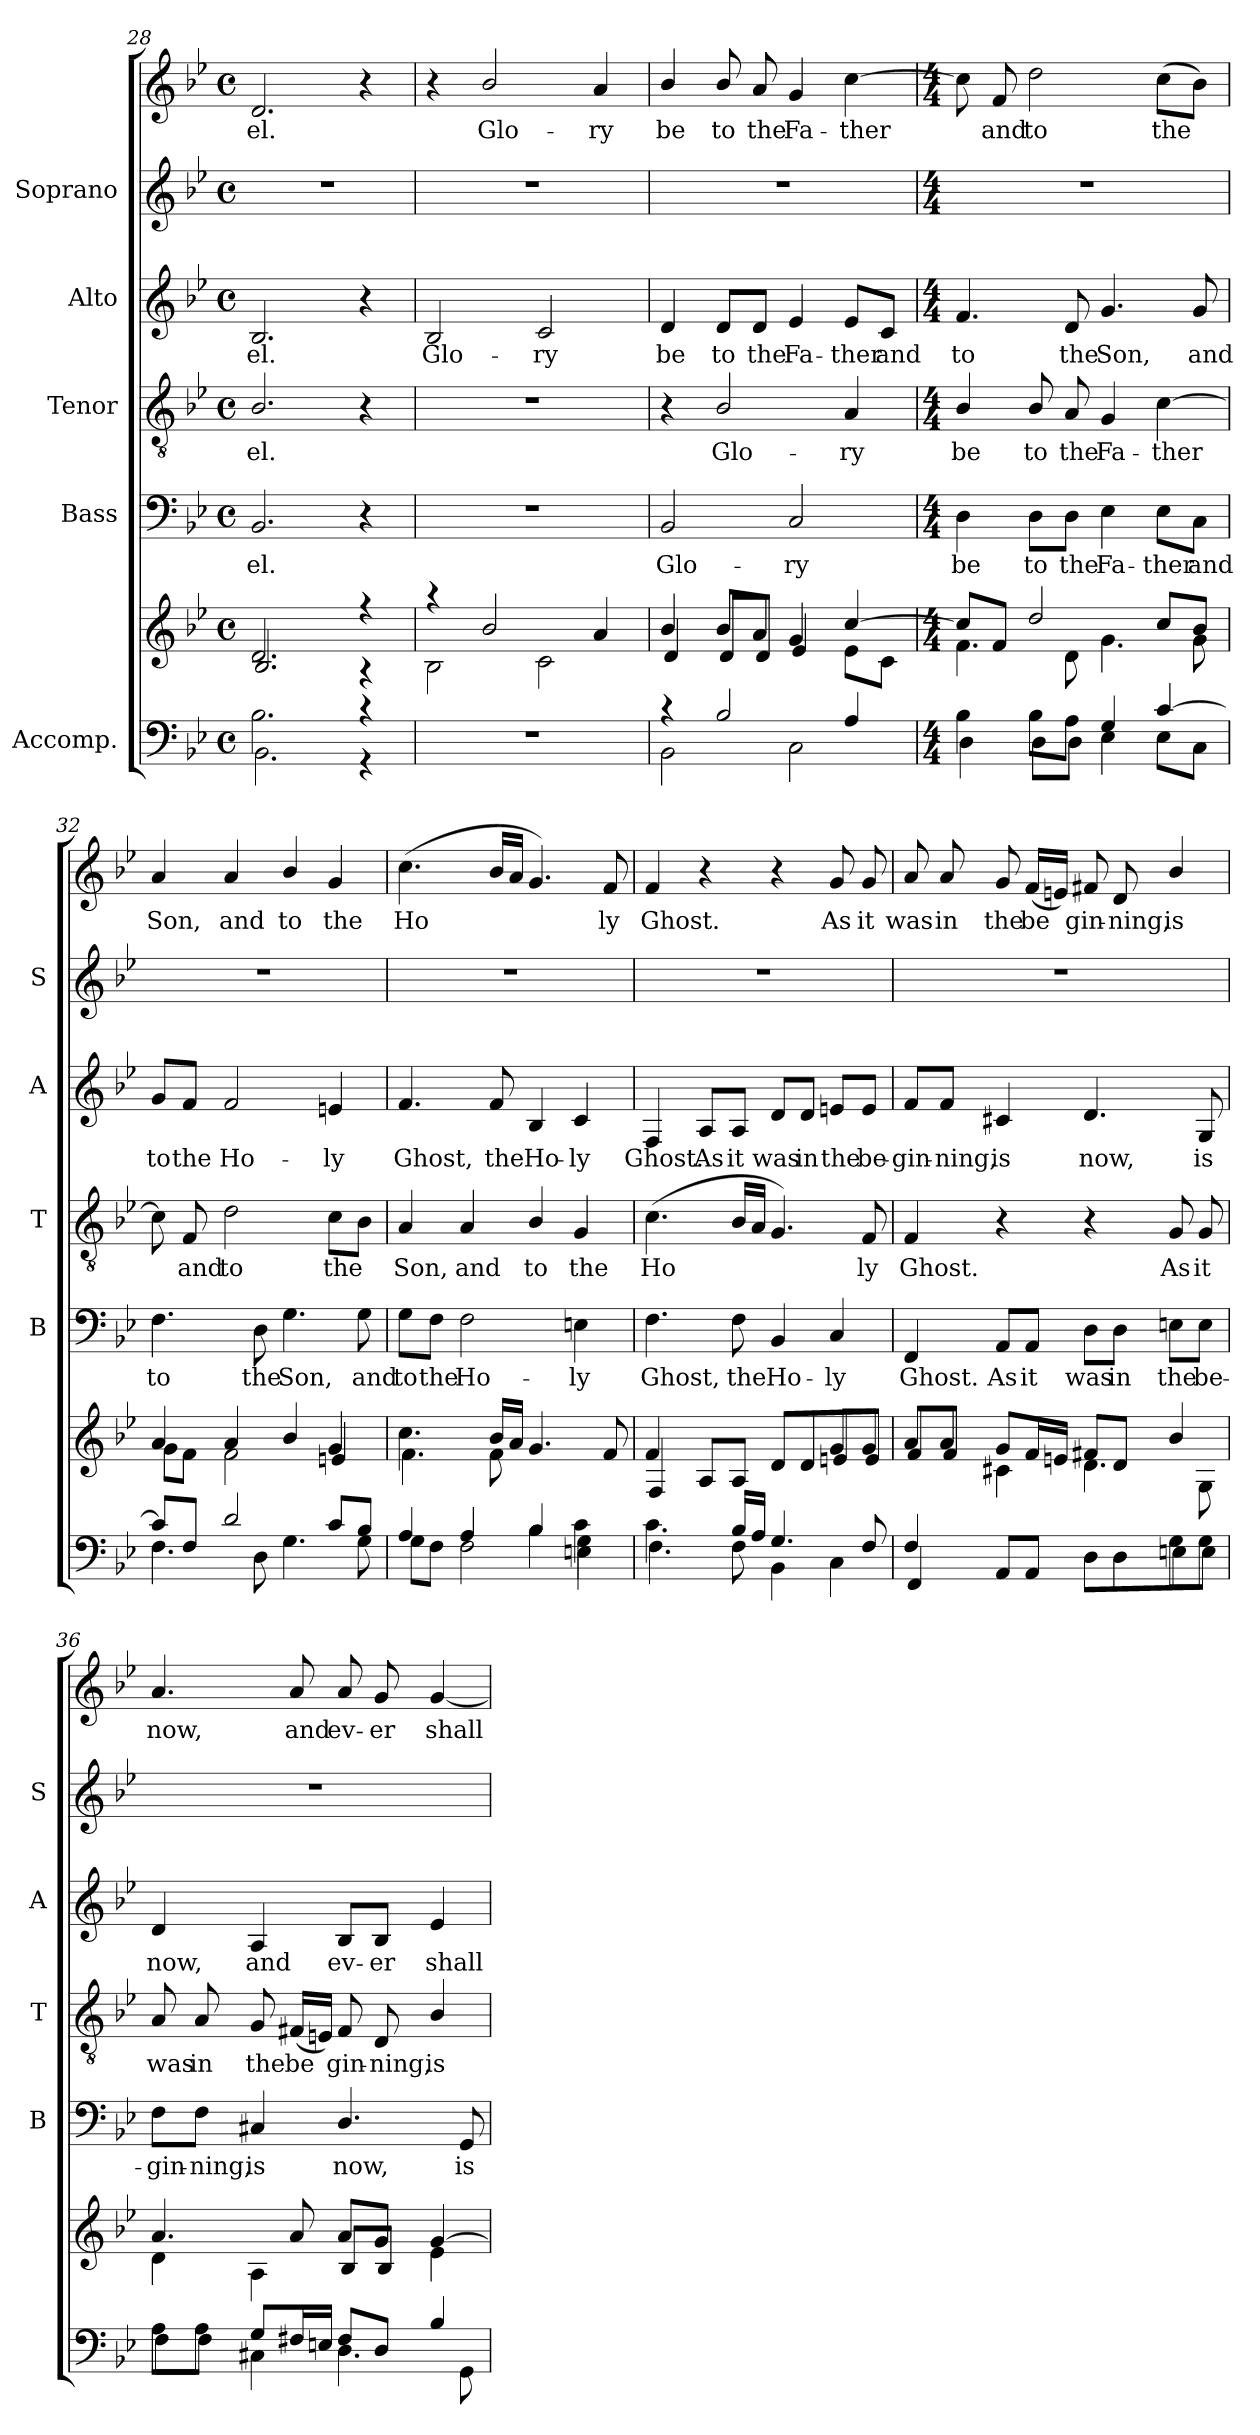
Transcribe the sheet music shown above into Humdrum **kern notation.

**kern	**kern	**kern	**text	**kern	**text	**kern	**text	**kern	**kern	**text
*part5	*part5	*part4	*part4	*part3	*part3	*part2	*part2	*part1	*part1	*part1
*staff7	*staff6	*staff5	*staff5	*staff4	*staff4	*staff3	*staff3	*staff2	*staff1	*staff1
*I"Accomp.	*	*I"Bass	*	*I"Tenor	*	*I"Alto	*	*I"Soprano	*	*
*	*	*I'B	*	*I'T	*	*I'A	*	*I'S	*	*
*clefF4	*clefG2	*clefF4	*	*clefGv2	*	*clefG2	*	*clefG2	*clefG2	*
*k[b-e-]	*k[b-e-]	*k[b-e-]	*	*k[b-e-]	*	*k[b-e-]	*	*k[b-e-]	*k[b-e-]	*
*B-:	*B-:	*B-:	*	*B-:	*	*B-:	*	*B-:	*B-:	*
*M4/4	*M4/4	*M4/4	*	*M4/4	*	*M4/4	*	*M4/4	*M4/4	*
*met(c)	*met(c)	*met(c)	*	*met(c)	*	*met(c)	*	*met(c)	*met(c)	*
=28	=28	=28	=28	=28	=28	=28	=28	=28	=28	=28
*^	*^	*	*	*	*	*	*	*	*	*
!	!	!	!	!	!LO:LY:b	!	!LO:LY:b	!	!LO:LY:b	!	!	!LO:LY:b
2.B-\	2.BB-\	2.d/	2.B-/	2.BB-/	el.	2.B-/	el.	2.B-/	el.	1r	2.d/	el.
4r	4r	4r	4r	4r	.	4r	.	4r	.	.	4r	.
=29	=29	=29	=29	=29	=29	=29	=29	=29	=29	=29	=29	=29
!	!	!	!	!	!	!	!	!	!LO:LY:b	!	!	!
*v	*v	*	*	*	*	*	*	*	*	*	*	*
1r	4raa	2B-\	1r	.	1r	.	2B-/	Glo-	1r	4r	.
!	!	!	!	!	!	!	!	!	!	!	!LO:LY:b
.	2b-/	.	.	.	.	.	.	.	.	2b-/	Glo-
!	!	!	!	!	!	!	!	!LO:LY:b	!	!	!
.	.	2c\	.	.	.	.	2c/	-ry	.	.	.
!	!	!	!	!	!	!	!	!	!	!	!LO:LY:b
.	4a/	.	.	.	.	.	.	.	.	4a/	-ry
=30	=30	=30	=30	=30	=30	=30	=30	=30	=30	=30	=30
*^	*	*	*	*	*	*	*	*	*	*	*
!	!	!	!	!	!LO:LY:b	!	!	!	!LO:LY:b	!	!	!LO:LY:b
4rc	2BB-\	4b-/	4d/	2BB-/	Glo-	4r	.	4d/	be	1r	4b-/	be
!	!	!	!	!	!	!	!LO:LY:b	!	!LO:LY:b	!	!	!LO:LY:b
2B-/	.	8b-/L	8d/L	.	.	2B-/	Glo-	8d/L	to	.	8b-/	to
!	!	!	!	!	!	!	!	!	!LO:LY:b	!	!	!LO:LY:b
.	.	8a/J	8d/J	.	.	.	.	8d/J	the	.	8a/	the
!	!	!	!	!	!LO:LY:b	!	!	!	!LO:LY:b	!	!	!LO:LY:b
.	2C\	4g/	4e-/	2C/	-ry	.	.	4e-/	Fa-	.	4g/	Fa-
!	!	!	!	!	!	!	!LO:LY:b	!	!LO:LY:b	!	!	!LO:LY:b
4A/	.	[>4cc/	8e-\L	.	.	4A/	-ry	8e-/L	-ther	.	[4cc\	-ther
!	!	!	!	!	!	!	!	!	!LO:LY:b	!	!	!
.	.	.	8c\J	.	.	.	.	8c/J	and	.	.	.
!!LO:LB:g=z
=31	=31	=31	=31	=31	=31	=31	=31	=31	=31	=31	=31	=31
*M4/4	*	*M4/4	*	*M4/4	*	*M4/4	*	*M4/4	*	*M4/4	*M4/4	*
!	!	!	!	!	!LO:LY:b	!	!LO:LY:b	!	!LO:LY:b	!	!	!
4B-\	4D\	8cc/L]	4.f\	4D\	be	4B-/	be	4.f/	to	1r	8cc\]	.
!	!	!	!	!	!	!	!	!	!	!	!	!LO:LY:b
.	.	8f/J	.	.	.	.	.	.	.	.	8f/	and
!	!	!	!	!	!LO:LY:b	!	!LO:LY:b	!	!	!	!	!LO:LY:b
8B-\L	8D\L	2dd/	.	8D\L	to	8B-/	to	.	.	.	2dd\	to
!	!	!	!	!	!LO:LY:b	!	!LO:LY:b	!	!LO:LY:b	!	!	!
8A\J	8D\J	.	8d\	8D\J	the	8A/	the	8d/	the	.	.	.
!	!	!	!	!	!LO:LY:b	!	!LO:LY:b	!	!LO:LY:b	!	!	!
4G/	4E-\	.	4.g\	4E-\	Fa-	4G/	Fa-	4.g/	Son,	.	.	.
!	!	!	!	!	!LO:LY:b	!	!LO:LY:b	!	!	!	!	!LO:LY:b
[>4c/	8E-\L	8cc/L	.	8E-\L	-ther	[4c\	-ther	.	.	.	(>8cc\L	the
!	!	!	!	!	!LO:LY:b	!	!	!	!LO:LY:b	!	!	!
.	8C\J	8b-/J	8g\	8C\J	and	.	.	8g/	and	.	8b-\J)	.
=32	=32	=32	=32	=32	=32	=32	=32	=32	=32	=32	=32	=32
!	!	!	!	!	!LO:LY:b	!	!	!	!LO:LY:b	!	!	!LO:LY:b
8c/L]	4.F\	4a/	8g\L	4.F\	to	8c\]	.	8g/L	to	1r	4a/	Son,
!	!	!	!	!	!	!	!LO:LY:b	!	!LO:LY:b	!	!	!
8F/J	.	.	8f\J	.	.	8F/	and	8f/J	the	.	.	.
!	!	!	!	!	!	!	!LO:LY:b	!	!LO:LY:b	!	!	!LO:LY:b
2d/	.	4a/	2f\	.	.	2d\	to	2f/	Ho-	.	4a/	and
!	!	!	!	!	!LO:LY:b	!	!	!	!	!	!	!
.	8D\	.	.	8D\	the	.	.	.	.	.	.	.
!	!	!	!	!	!LO:LY:b	!	!	!	!	!	!	!LO:LY:b
.	4.G\	4b-/	.	4.G\	Son,	.	.	.	.	.	4b-/	to
!	!	!	!	!	!	!	!LO:LY:b	!	!LO:LY:b	!	!	!LO:LY:b
8c/L	.	4g/	4en/	.	.	8c\L	the	4en/	-ly	.	4g/	the
!	!	!	!	!	!LO:LY:b	!	!	!	!	!	!	!
8B-/J	8G\	.	.	8G\	and	8B-\J	.	.	.	.	.	.
=33	=33	=33	=33	=33	=33	=33	=33	=33	=33	=33	=33	=33
*	*^	*	*	*	*	*	*	*	*	*	*	*
!	!	!	!	!	!	!LO:LY:b	!	!LO:LY:b	!	!LO:LY:b	!	!	!LO:LY:b
2ryy	4A/	8G\L	4.cc\	4.f\	8G\L	to	4A/	Son,	4.f/	Ghost,	1r	(<4.cc\	Ho­
!	!	!	!	!	!	!LO:LY:b	!	!	!	!	!	!	!
.	.	8F\J	.	.	8F\J	the	.	.	.	.	.	.	.
!	!	!	!	!	!	!LO:LY:b	!	!LO:LY:b	!	!	!	!	!
.	4A/	2F\	.	.	2F\	Ho-	4A/	and	.	.	.	.	.
!	!	!	!	!	!	!	!	!	!	!LO:LY:b	!	!	!
.	.	.	16b-/LL	8f\	.	.	.	.	8f/	the	.	16b-/LL	.
.	.	.	16a/JJ	.	.	.	.	.	.	.	.	16a/JJ	.
!	!	!	!	!	!	!	!	!LO:LY:b	!	!LO:LY:b	!	!	!
4B-\	4B-/	.	4.g/	2ryy	.	.	4B-/	to	4B-/	Ho-	.	4.g/)	.
!	!	!	!	!	!	!LO:LY:b	!	!LO:LY:b	!	!LO:LY:b	!	!	!
4c\	4G\	4En\	.	.	4En\	-ly	4G/	the	4c/	-ly	.	.	.
!	!	!	!	!	!	!	!	!	!	!	!	!	!LO:LY:b
.	.	.	8f/	.	.	.	.	.	.	.	.	8f/	ly
*	*v	*v	*	*	*	*	*	*	*	*	*	*	*
=34	=34	=34	=34	=34	=34	=34	=34	=34	=34	=34	=34	=34
!	!	!	!	!	!LO:LY:b	!	!LO:LY:b	!	!LO:LY:b	!	!	!LO:LY:b
4.c\	4.F\	4f/	4F/	4.F\	Ghost,	(<4.c\	Ho­	4F/	Ghost.	1r	4f/	Ghost.
!	!	!	!	!	!	!	!	!	!LO:LY:b	!	!	!
.	.	4ryy	8A/L	.	.	.	.	8A/L	As	.	4r	.
!	!	!	!	!	!LO:LY:b	!	!	!	!LO:LY:b	!	!	!
16B-/LL	8F\	.	8A/J	8F\	the	16B-/LL	.	8A/J	it	.	.	.
16A/JJ	.	.	.	.	.	16A/JJ	.	.	.	.	.	.
!	!	!	!	!	!LO:LY:b	!	!	!	!LO:LY:b	!	!	!
4.G/	4BB-\	4ryy	8d/L	4BB-/	Ho-	4.G/)	.	8d/L	was	.	4r	.
!	!	!	!	!	!	!	!	!	!LO:LY:b	!	!	!
.	.	.	8d/	.	.	.	.	8d/J	in	.	.	.
!	!	!	!	!	!LO:LY:b	!	!	!	!LO:LY:b	!	!	!LO:LY:b
.	4C\	8g/L	8en/	4C/	-ly	.	.	8en/L	the	.	8g/	As
!	!	!	!	!	!	!	!LO:LY:b	!	!LO:LY:b	!	!	!LO:LY:b
8F/	.	8g/J	8e/J	.	.	8F/	ly	8e/J	be-	.	8g/	it
!!LO:PB:g=z
=35	=35	=35	=35	=35	=35	=35	=35	=35	=35	=35	=35	=35
!	!	!	!	!	!LO:LY:b	!	!LO:LY:b	!	!LO:LY:b	!	!	!LO:LY:b
4F/	4FF/	8a/L	8f/L	4FF/	Ghost.	4F/	Ghost.	8f/L	-gin-	1r	8a/	was
!	!	!	!	!	!	!	!	!	!LO:LY:b	!	!	!LO:LY:b
.	.	8a/J	8f/J	.	.	.	.	8f/J	-ning,	.	8a/	in
!	!	!	!	!	!LO:LY:b	!	!	!	!LO:LY:b	!	!	!LO:LY:b
4ryy	8AA/L	8g/L	4c#X\	8AA/L	As	4r	.	4c#X/	is	.	8g/	the
!	!	!	!	!	!LO:LY:b	!	!	!	!	!	!	!LO:LY:b
.	8AA/J	16f/L	.	8AA/J	it	.	.	.	.	.	(<16f/LL	be­
.	.	16en/JJ	.	.	.	.	.	.	.	.	16en/JJ)	.
!	!	!	!	!	!LO:LY:b	!	!	!	!LO:LY:b	!	!	!LO:LY:b
4ryy	8D\L	8f#X/L	4.d\	8D\L	was	4r	.	4.d/	now,	.	8f#X/	gin-
!	!	!	!	!	!LO:LY:b	!	!	!	!	!	!	!LO:LY:b
.	8D\	8d/J	.	8D\J	in	.	.	.	.	.	8d/	-ning,
!	!	!	!	!	!LO:LY:b	!	!LO:LY:b	!	!	!	!	!LO:LY:b
8G\L	8En\	4b-/	.	8En\L	the	8G/	As	.	.	.	4b-/	is
!	!	!	!	!	!LO:LY:b	!	!LO:LY:b	!	!LO:LY:b	!	!	!
8G\J	8E\J	.	8G\	8E\J	be-	8G/	it	8G/	is	.	.	.
=36	=36	=36	=36	=36	=36	=36	=36	=36	=36	=36	=36	=36
!	!	!	!	!	!LO:LY:b	!	!LO:LY:b	!	!LO:LY:b	!	!	!LO:LY:b
8A\L	8F\L	4.a/	4d\	8F\L	-gin-	8A/	was	4d/	now,	1r	4.a/	now,
!	!	!	!	!	!LO:LY:b	!	!LO:LY:b	!	!	!	!	!
8A\J	8F\J	.	.	8F\J	-ning,	8A/	in	.	.	.	.	.
!	!	!	!	!	!LO:LY:b	!	!LO:LY:b	!	!LO:LY:b	!	!	!
8G/L	4C#X\	.	4A\	4C#X/	is	8G/	the	4A/	and	.	.	.
!	!	!	!	!	!	!	!LO:LY:b	!	!	!	!	!LO:LY:b
16F#X/L	.	8a/	.	.	.	(<16F#X/LL	be­	.	.	.	8a/	and
16En/JJ	.	.	.	.	.	16En/JJ)	.	.	.	.	.	.
!	!	!	!	!	!LO:LY:b	!	!LO:LY:b	!	!LO:LY:b	!	!	!LO:LY:b
8F#/L	4.D\	8a/L	8B-/L	4.D/	now,	8F#/	gin-	8B-/L	ev-	.	8a/	ev-
!	!	!	!	!	!	!	!LO:LY:b	!	!LO:LY:b	!	!	!LO:LY:b
8D/J	.	8g/J	8B-/J	.	.	8D/	-ning,	8B-/J	-er	.	8g/	-er
!	!	!	!	!	!	!	!LO:LY:b	!	!LO:LY:b	!	!	!LO:LY:b
4B-/	.	[>4g/	4e-\	.	.	4B-/	is	4e-/	shall	.	[4g/	shall
!	!	!	!	!	!LO:LY:b	!	!	!	!	!	!	!
.	8GG\	.	.	8GG/	is	.	.	.	.	.	.	.
*v	*v	*	*	*	*	*	*	*	*	*	*	*
*	*v	*v	*	*	*	*	*	*	*	*	*
=	=	=	=	=	=	=	=	=	=	=
*-	*-	*-	*-	*-	*-	*-	*-	*-	*-	*-
